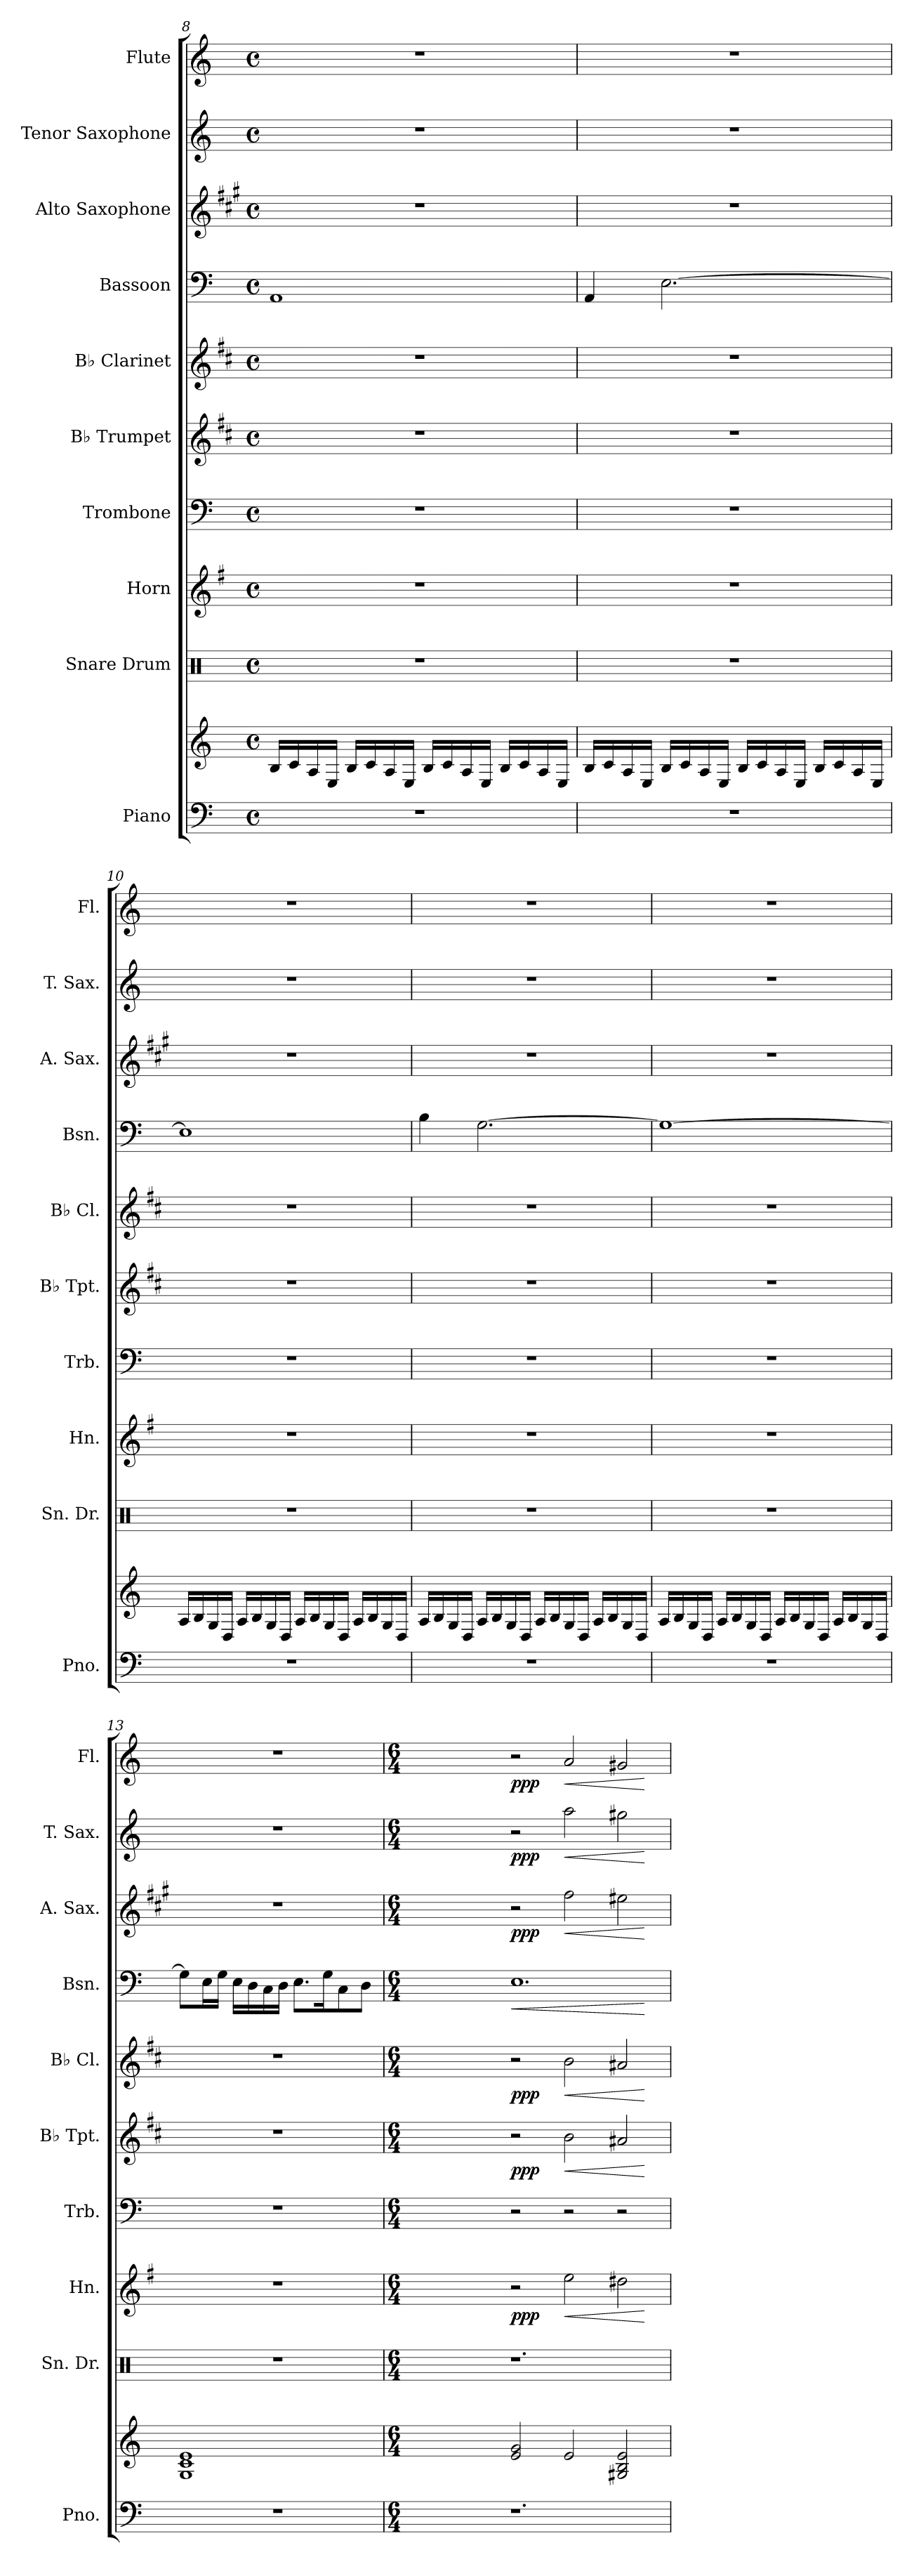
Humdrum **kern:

**kern	**kern	**kern	**kern	**dynam	**kern	**kern	**dynam	**kern	**dynam	**kern	**dynam	**kern	**dynam	**kern	**dynam	**kern	**dynam
*part10	*part10	*part9	*part8	*part8	*part7	*part6	*part6	*part5	*part5	*part4	*part4	*part3	*part3	*part2	*part2	*part1	*part1
*staff11	*staff10	*staff9	*staff8	*staff8	*staff7	*staff6	*staff6	*staff5	*staff5	*staff4	*staff4	*staff3	*staff3	*staff2	*staff2	*staff1	*staff1
*I"Piano	*	*I"Snare Drum	*I"Horn	*	*I"Trombone	*I"B♭ Trumpet	*	*I"B♭ Clarinet	*	*I"Bassoon	*	*I"Alto Saxophone	*	*I"Tenor Saxophone	*	*I"Flute	*
*I'Pno.	*	*I'Sn. Dr.	*I'Hn.	*	*I'Trb.	*I'B♭ Tpt.	*	*I'B♭ Cl.	*	*I'Bsn.	*	*I'A. Sax.	*	*I'T. Sax.	*	*I'Fl.	*
*clefF4	*clefG2	*clefX	*clefG2	*	*clefF4	*clefG2	*	*clefG2	*	*clefF4	*	*clefG2	*	*clefG2	*	*clefG2	*
*	*	*	*ITrd4c7	*	*	*ITrd1c2	*	*ITrd1c2	*	*	*	*ITrd5c9	*	*ITrd8c14	*	*	*
*k[]	*k[]	*k[]	*k[]	*	*k[]	*k[]	*	*k[]	*	*k[]	*	*k[]	*	*k[]	*	*k[]	*
*C:	*C:	*C:	*C:	*	*C:	*C:	*	*C:	*	*C:	*	*C:	*	*C:	*	*C:	*
*M4/4	*M4/4	*M4/4	*M4/4	*	*M4/4	*M4/4	*	*M4/4	*	*M4/4	*	*M4/4	*	*M4/4	*	*M4/4	*
*met(c)	*met(c)	*met(c)	*met(c)	*	*met(c)	*met(c)	*	*met(c)	*	*met(c)	*	*met(c)	*	*met(c)	*	*met(c)	*
=8	=8	=8	=8	=8	=8	=8	=8	=8	=8	=8	=8	=8	=8	=8	=8	=8	=8
1r	16B/LL	1r	1r	.	1r	1r	.	1r	.	1AA	.	1r	.	1r	.	1r	.
.	16c/	.	.	.	.	.	.	.	.	.	.	.	.	.	.	.	.
.	16A/	.	.	.	.	.	.	.	.	.	.	.	.	.	.	.	.
.	16E/JJ	.	.	.	.	.	.	.	.	.	.	.	.	.	.	.	.
.	16B/LL	.	.	.	.	.	.	.	.	.	.	.	.	.	.	.	.
.	16c/	.	.	.	.	.	.	.	.	.	.	.	.	.	.	.	.
.	16A/	.	.	.	.	.	.	.	.	.	.	.	.	.	.	.	.
.	16E/JJ	.	.	.	.	.	.	.	.	.	.	.	.	.	.	.	.
.	16B/LL	.	.	.	.	.	.	.	.	.	.	.	.	.	.	.	.
.	16c/	.	.	.	.	.	.	.	.	.	.	.	.	.	.	.	.
.	16A/	.	.	.	.	.	.	.	.	.	.	.	.	.	.	.	.
.	16E/JJ	.	.	.	.	.	.	.	.	.	.	.	.	.	.	.	.
.	16B/LL	.	.	.	.	.	.	.	.	.	.	.	.	.	.	.	.
.	16c/	.	.	.	.	.	.	.	.	.	.	.	.	.	.	.	.
.	16A/	.	.	.	.	.	.	.	.	.	.	.	.	.	.	.	.
.	16E/JJ	.	.	.	.	.	.	.	.	.	.	.	.	.	.	.	.
=9	=9	=9	=9	=9	=9	=9	=9	=9	=9	=9	=9	=9	=9	=9	=9	=9	=9
1r	16B/LL	1r	1r	.	1r	1r	.	1r	.	4AA/	.	1r	.	1r	.	1r	.
.	16c/	.	.	.	.	.	.	.	.	.	.	.	.	.	.	.	.
.	16A/	.	.	.	.	.	.	.	.	.	.	.	.	.	.	.	.
.	16E/JJ	.	.	.	.	.	.	.	.	.	.	.	.	.	.	.	.
.	16B/LL	.	.	.	.	.	.	.	.	[2.E\	.	.	.	.	.	.	.
.	16c/	.	.	.	.	.	.	.	.	.	.	.	.	.	.	.	.
.	16A/	.	.	.	.	.	.	.	.	.	.	.	.	.	.	.	.
.	16E/JJ	.	.	.	.	.	.	.	.	.	.	.	.	.	.	.	.
.	16B/LL	.	.	.	.	.	.	.	.	.	.	.	.	.	.	.	.
.	16c/	.	.	.	.	.	.	.	.	.	.	.	.	.	.	.	.
.	16A/	.	.	.	.	.	.	.	.	.	.	.	.	.	.	.	.
.	16E/JJ	.	.	.	.	.	.	.	.	.	.	.	.	.	.	.	.
.	16B/LL	.	.	.	.	.	.	.	.	.	.	.	.	.	.	.	.
.	16c/	.	.	.	.	.	.	.	.	.	.	.	.	.	.	.	.
.	16A/	.	.	.	.	.	.	.	.	.	.	.	.	.	.	.	.
.	16E/JJ	.	.	.	.	.	.	.	.	.	.	.	.	.	.	.	.
!!LO:PB:g=z
=10	=10	=10	=10	=10	=10	=10	=10	=10	=10	=10	=10	=10	=10	=10	=10	=10	=10
1r	16A/LL	1r	1r	.	1r	1r	.	1r	.	1E]	.	1r	.	1r	.	1r	.
.	16B/	.	.	.	.	.	.	.	.	.	.	.	.	.	.	.	.
.	16G/	.	.	.	.	.	.	.	.	.	.	.	.	.	.	.	.
.	16D/JJ	.	.	.	.	.	.	.	.	.	.	.	.	.	.	.	.
.	16A/LL	.	.	.	.	.	.	.	.	.	.	.	.	.	.	.	.
.	16B/	.	.	.	.	.	.	.	.	.	.	.	.	.	.	.	.
.	16G/	.	.	.	.	.	.	.	.	.	.	.	.	.	.	.	.
.	16D/JJ	.	.	.	.	.	.	.	.	.	.	.	.	.	.	.	.
.	16A/LL	.	.	.	.	.	.	.	.	.	.	.	.	.	.	.	.
.	16B/	.	.	.	.	.	.	.	.	.	.	.	.	.	.	.	.
.	16G/	.	.	.	.	.	.	.	.	.	.	.	.	.	.	.	.
.	16D/JJ	.	.	.	.	.	.	.	.	.	.	.	.	.	.	.	.
.	16A/LL	.	.	.	.	.	.	.	.	.	.	.	.	.	.	.	.
.	16B/	.	.	.	.	.	.	.	.	.	.	.	.	.	.	.	.
.	16G/	.	.	.	.	.	.	.	.	.	.	.	.	.	.	.	.
.	16D/JJ	.	.	.	.	.	.	.	.	.	.	.	.	.	.	.	.
=11	=11	=11	=11	=11	=11	=11	=11	=11	=11	=11	=11	=11	=11	=11	=11	=11	=11
1r	16A/LL	1r	1r	.	1r	1r	.	1r	.	4B\	.	1r	.	1r	.	1r	.
.	16B/	.	.	.	.	.	.	.	.	.	.	.	.	.	.	.	.
.	16G/	.	.	.	.	.	.	.	.	.	.	.	.	.	.	.	.
.	16D/JJ	.	.	.	.	.	.	.	.	.	.	.	.	.	.	.	.
.	16A/LL	.	.	.	.	.	.	.	.	[2.G\	.	.	.	.	.	.	.
.	16B/	.	.	.	.	.	.	.	.	.	.	.	.	.	.	.	.
.	16G/	.	.	.	.	.	.	.	.	.	.	.	.	.	.	.	.
.	16D/JJ	.	.	.	.	.	.	.	.	.	.	.	.	.	.	.	.
.	16A/LL	.	.	.	.	.	.	.	.	.	.	.	.	.	.	.	.
.	16B/	.	.	.	.	.	.	.	.	.	.	.	.	.	.	.	.
.	16G/	.	.	.	.	.	.	.	.	.	.	.	.	.	.	.	.
.	16D/JJ	.	.	.	.	.	.	.	.	.	.	.	.	.	.	.	.
.	16A/LL	.	.	.	.	.	.	.	.	.	.	.	.	.	.	.	.
.	16B/	.	.	.	.	.	.	.	.	.	.	.	.	.	.	.	.
.	16G/	.	.	.	.	.	.	.	.	.	.	.	.	.	.	.	.
.	16D/JJ	.	.	.	.	.	.	.	.	.	.	.	.	.	.	.	.
!!LO:PB:g=z
=12	=12	=12	=12	=12	=12	=12	=12	=12	=12	=12	=12	=12	=12	=12	=12	=12	=12
1r	16A/LL	1r	1r	.	1r	1r	.	1r	.	1G_	.	1r	.	1r	.	1r	.
.	16B/	.	.	.	.	.	.	.	.	.	.	.	.	.	.	.	.
.	16G/	.	.	.	.	.	.	.	.	.	.	.	.	.	.	.	.
.	16D/JJ	.	.	.	.	.	.	.	.	.	.	.	.	.	.	.	.
.	16A/LL	.	.	.	.	.	.	.	.	.	.	.	.	.	.	.	.
.	16B/	.	.	.	.	.	.	.	.	.	.	.	.	.	.	.	.
.	16G/	.	.	.	.	.	.	.	.	.	.	.	.	.	.	.	.
.	16D/JJ	.	.	.	.	.	.	.	.	.	.	.	.	.	.	.	.
.	16A/LL	.	.	.	.	.	.	.	.	.	.	.	.	.	.	.	.
.	16B/	.	.	.	.	.	.	.	.	.	.	.	.	.	.	.	.
.	16G/	.	.	.	.	.	.	.	.	.	.	.	.	.	.	.	.
.	16D/JJ	.	.	.	.	.	.	.	.	.	.	.	.	.	.	.	.
.	16A/LL	.	.	.	.	.	.	.	.	.	.	.	.	.	.	.	.
.	16B/	.	.	.	.	.	.	.	.	.	.	.	.	.	.	.	.
.	16G/	.	.	.	.	.	.	.	.	.	.	.	.	.	.	.	.
.	16D/JJ	.	.	.	.	.	.	.	.	.	.	.	.	.	.	.	.
=13	=13	=13	=13	=13	=13	=13	=13	=13	=13	=13	=13	=13	=13	=13	=13	=13	=13
1r	1G 1c 1e	1r	1r	.	1r	1r	.	1r	.	8G\L]	.	1r	.	1r	.	1r	.
.	.	.	.	.	.	.	.	.	.	16E\L	.	.	.	.	.	.	.
.	.	.	.	.	.	.	.	.	.	16G\JJ	.	.	.	.	.	.	.
.	.	.	.	.	.	.	.	.	.	16E\LL	.	.	.	.	.	.	.
.	.	.	.	.	.	.	.	.	.	16D\	.	.	.	.	.	.	.
.	.	.	.	.	.	.	.	.	.	16C\	.	.	.	.	.	.	.
.	.	.	.	.	.	.	.	.	.	16D\JJ	.	.	.	.	.	.	.
.	.	.	.	.	.	.	.	.	.	8.E\L	.	.	.	.	.	.	.
.	.	.	.	.	.	.	.	.	.	16G\K	.	.	.	.	.	.	.
.	.	.	.	.	.	.	.	.	.	8C\	.	.	.	.	.	.	.
.	.	.	.	.	.	.	.	.	.	8D\J	.	.	.	.	.	.	.
=14	=14	=14	=14	=14	=14	=14	=14	=14	=14	=14	=14	=14	=14	=14	=14	=14	=14
*M6/4	*M6/4	*M6/4	*M6/4	*	*M6/4	*M6/4	*	*M6/4	*	*M6/4	*	*M6/4	*	*M6/4	*	*M6/4	*
1.ryy	1.ryy	1.ryy	1.ryy	.	1.ryy	1.ryy	.	1.ryy	.	1.ryy	.	1.ryy	.	1.ryy	.	1.ryy	.
!	!	!	!	!LO:DY:b	!	!	!LO:DY:b	!	!LO:DY:b	!	!LO:HP:b	!	!LO:DY:b	!	!LO:DY:b	!	!LO:DY:b
1.r	2e/ 2g/	1.r	2r	ppp	2r	2r	ppp	2r	ppp	1.E	<	2r	ppp	2r	ppp	2r	ppp
!	!	!	!	!LO:HP:b	!	!	!LO:HP:b	!	!LO:HP:b	!	!	!	!LO:HP:b	!	!LO:HP:b	!	!LO:HP:b
.	2e/	.	2a\	<	2r	2a\	<	2a\	<	.	.	2a\	<	2a\	<	2a/	<
.	2G#X/ 2B/ 2e/	.	2g#X\	.	2r	2g#X/	.	2g#X/	.	.	.	2g#X\	.	2g#X\	.	2g#X/	.
.	.	.	.	[	.	.	[	.	[	.	[	.	[	.	[	.	[
=	=	=	=	=	=	=	=	=	=	=	=	=	=	=	=	=	=
*-	*-	*-	*-	*-	*-	*-	*-	*-	*-	*-	*-	*-	*-	*-	*-	*-	*-
